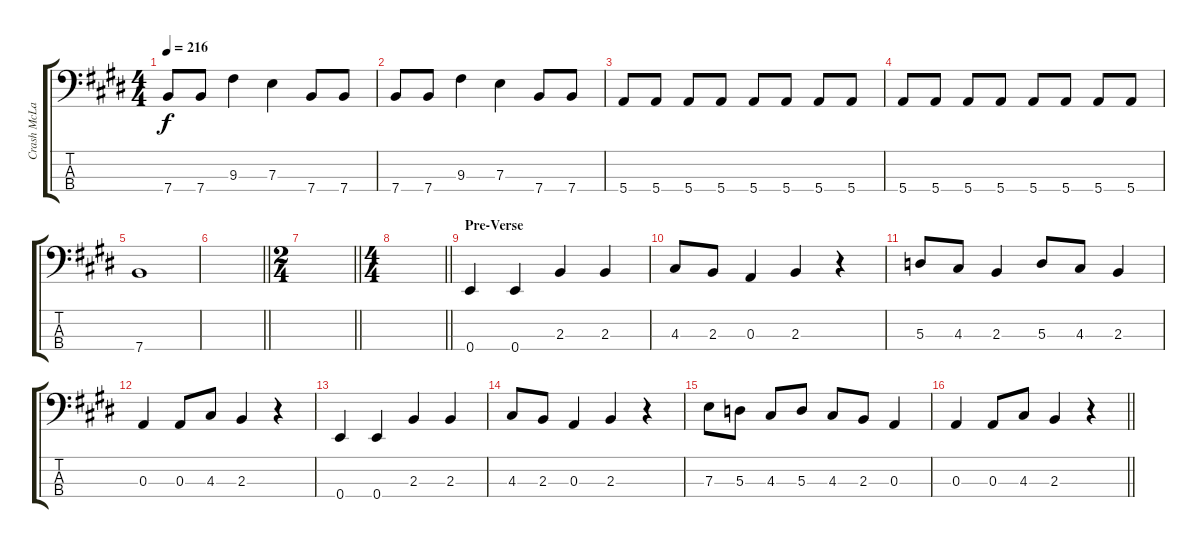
\track ("Crash McLarson" "Crash McLa") {instrument electricbassfinger}
\staff {score tabs}
\tuning (G2 D2 A1 E1) {hide}
\ts (4 4)
\tempo 216
\clef f4
\ks e
7.4.8{dy f} 7.4.8 9.3.4 7.3.4 7.4.8 7.4.8 |
7.4.8 7.4.8 9.3.4 7.3.4 7.4.8 7.4.8 |
5.4.8 5.4.8 5.4.8 5.4.8 5.4.8 5.4.8 5.4.8 5.4.8 |
5.4.8 5.4.8 5.4.8 5.4.8 5.4.8 5.4.8 5.4.8 5.4.8 |
7.4.1 |
\barLineRight lightlight
|
\ts (2 4)
\barLineRight lightlight
|
\ts (4 4)
\barLineRight lightlight
|
\section ("" "Pre-Verse")
0.4.4 0.4.4 2.3.4 2.3.4 |
4.3.8 2.3.8 0.3.4 2.3.4 r.4 |
5.3.8 4.3.8 2.3.4 5.3.8 4.3.8 2.3.4 |
0.3.4 0.3.8 4.3.8 2.3.4 r.4 |
0.4.4 0.4.4 2.3.4 2.3.4 |
4.3.8 2.3.8 0.3.4 2.3.4 r.4 |
7.3.8 5.3.8 4.3.8 5.3.8 4.3.8 2.3.8 0.3.4 |
\barLineRight lightlight
0.3.4 0.3.8 4.3.8 2.3.4 r.4
